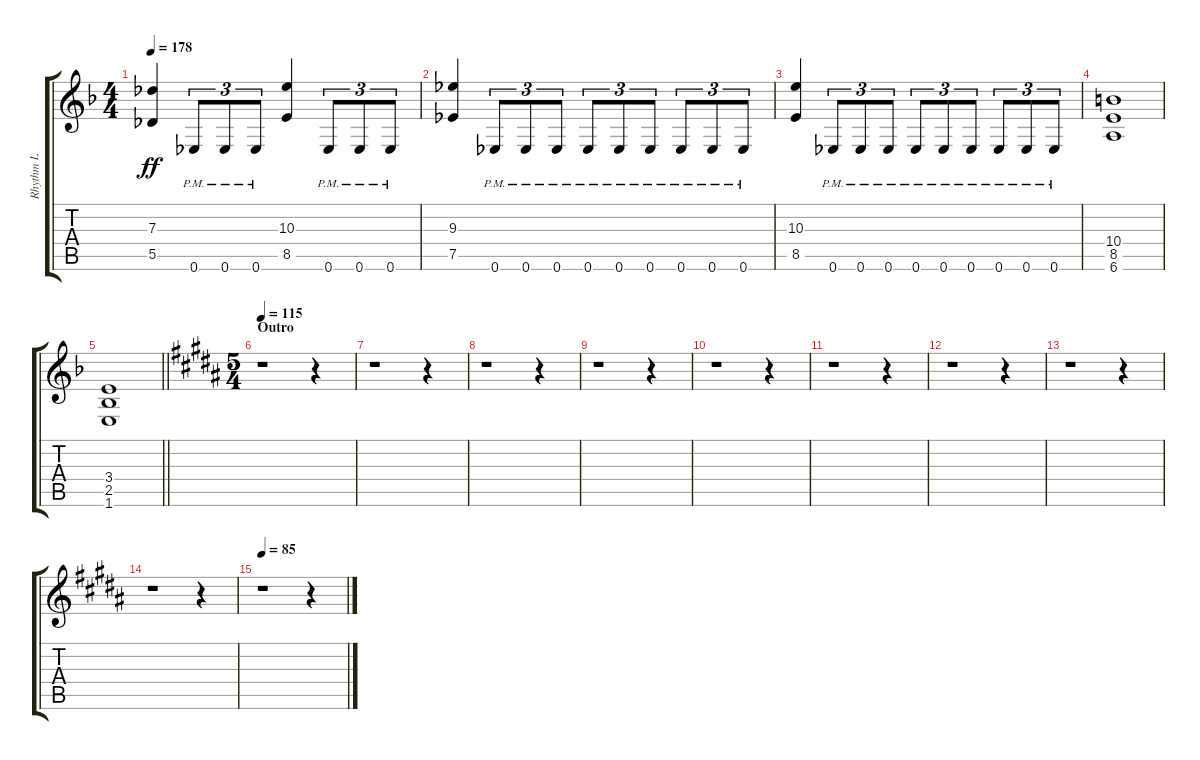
\track ("Rhythm L" "Rhythm L") {instrument distortionguitar}
\staff {score tabs}
\tuning (Eb4 Bb3 Gb3 Db3 Ab2 Eb2) {hide}
\ts (4 4)
\tempo 178
\clef g2
\ks f
(7.3 5.5).4{dy ff} 0.6{pm}.8{tu (3 2)} 0.6{pm}.8{tu (3 2)} 0.6{pm}.8{tu (3 2)} (10.3 8.5).4 0.6{pm}.8{tu (3 2)} 0.6{pm}.8{tu (3 2)} 0.6{pm}.8{tu (3 2)} |
(9.3 7.5).4 0.6{pm}.8{tu (3 2)} 0.6{pm}.8{tu (3 2)} 0.6{pm}.8{tu (3 2)} 0.6{pm}.8{tu (3 2)} 0.6{pm}.8{tu (3 2)} 0.6{pm}.8{tu (3 2)} 0.6{pm}.8{tu (3 2)} 0.6{pm}.8{tu (3 2)} 0.6{pm}.8{tu (3 2)} |
(10.3 8.5).4 0.6{pm}.8{tu (3 2)} 0.6{pm}.8{tu (3 2)} 0.6{pm}.8{tu (3 2)} 0.6{pm}.8{tu (3 2)} 0.6{pm}.8{tu (3 2)} 0.6{pm}.8{tu (3 2)} 0.6{pm}.8{tu (3 2)} 0.6{pm}.8{tu (3 2)} 0.6{pm}.8{tu (3 2)} |
(10.4 8.5 6.6).1 |
\barLineRight lightlight
(3.4 2.5 1.6).1 |
\ts (5 4)
\section ("" "Outro")
\tempo 115
\ks b
r.1 r.4 |
r.1 r.4 |
r.1 r.4 |
r.1 r.4 |
r.1 r.4 |
r.1 r.4 |
r.1 r.4 |
r.1 r.4 |
r.1 r.4 |
\tempo 85
r.1 r.4
